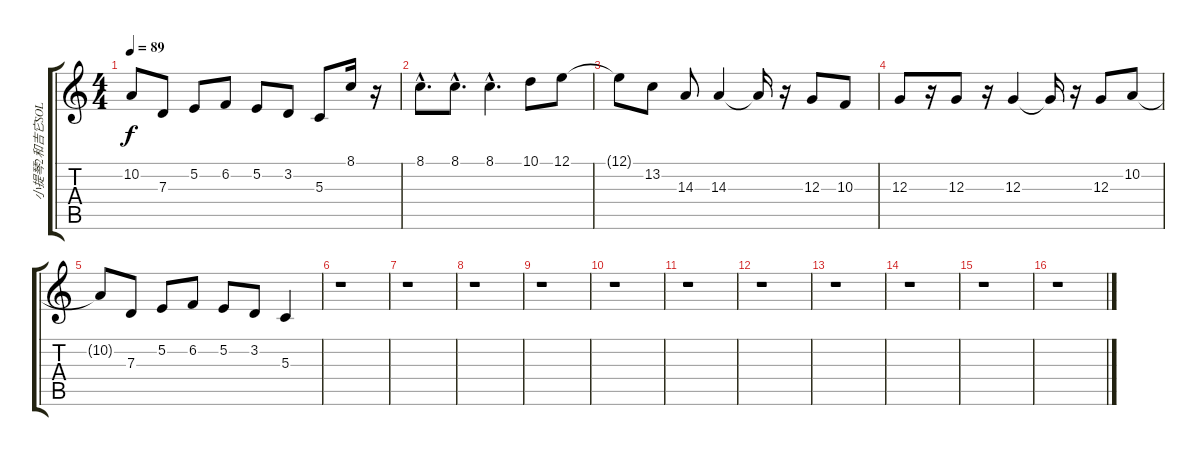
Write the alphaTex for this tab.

\track ("小提琴2和吉它SOLO" "小提琴2和吉它SOL") {instrument violin}
\staff {score tabs}
\tuning (E4 B3 G3 D3 A2 E2) {hide}
\ts (4 4)
\tempo 89
\clef g2
\ks c
10.2{t}.8{dy f} 7.3.8 5.2.8 6.2.8 5.2.8 3.2.8 5.3.8 8.1.16 r.16 |
8.1{hac}.8{d} 8.1{hac}.8{d} 8.1{hac}.4{d} 10.1.8 12.1.8 |
12.1{t}.8 13.2.8 14.3.8 14.3.4 14.3{t}.16 r.16 12.3.8 10.3.8 |
12.3.8 r.16 12.3.8 r.16 12.3.4 12.3{t}.16 r.16 12.3.8 10.2.8 |
10.2{t}.8 7.3.8 5.2.8 6.2.8 5.2.8 3.2.8 5.3.4 |
r.1 |
r.1 |
r.1 |
r.1 |
r.1 |
r.1 |
r.1 |
r.1 |
r.1 |
r.1 |
r.1
